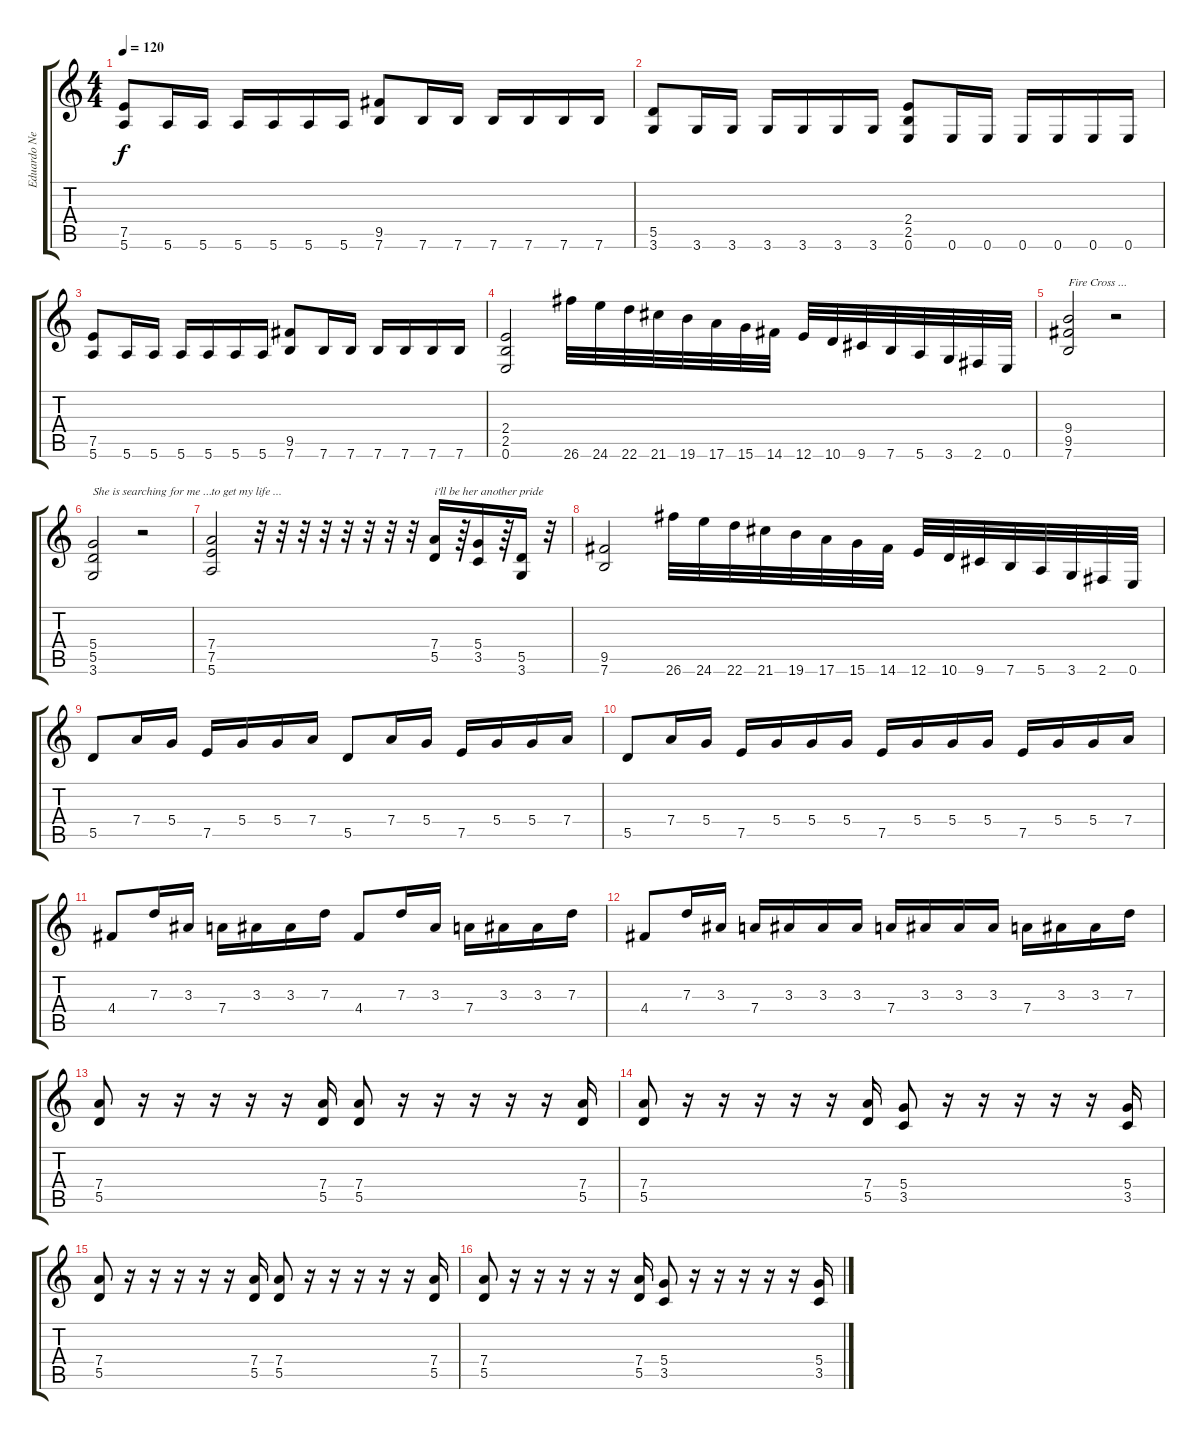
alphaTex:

\track ("Eduardo Neves (Guitar)" "Eduardo Ne") {instrument overdrivenguitar}
\staff {score tabs}
\tuning (E4 B3 G3 D3 A2 E2) {hide}
\ts (4 4)
\tempo 120
\clef g2
\ks c
(7.5 5.6).8{dy f} 5.6.16 5.6.16 5.6.16 5.6.16 5.6.16 5.6.16 (9.5 7.6).8 7.6.16 7.6.16 7.6.16 7.6.16 7.6.16 7.6.16 |
(5.5 3.6).8 3.6.16 3.6.16 3.6.16 3.6.16 3.6.16 3.6.16 (2.4 2.5 0.6).8 0.6.16 0.6.16 0.6.16 0.6.16 0.6.16 0.6.16 |
(7.5 5.6).8 5.6.16 5.6.16 5.6.16 5.6.16 5.6.16 5.6.16 (9.5 7.6).8 7.6.16 7.6.16 7.6.16 7.6.16 7.6.16 7.6.16 |
(2.4 2.5 0.6).2 26.6.32 24.6.32 22.6.32 21.6.32 19.6.32 17.6.32 15.6.32 14.6.32 12.6.32 10.6.32 9.6.32 7.6.32 5.6.32 3.6.32 2.6.32 0.6.32 |
(9.4 9.5 7.6).2{txt "Fire Cross ..."} r.2 |
(5.4 5.5 3.6).2{txt "She is searching for me ..."} r.2 |
(7.4 7.5 5.6).2{txt "to get my life ..."} r.32 r.32 r.32 r.32 r.32 r.32 r.32 r.32 (7.4 5.5).16{txt "i'll be her another pride"} r.64 (5.4 3.5).16 r.64 (5.5 3.6).16 r.32 |
(9.5 7.6).2 26.6.32 24.6.32 22.6.32 21.6.32 19.6.32 17.6.32 15.6.32 14.6.32 12.6.32 10.6.32 9.6.32 7.6.32 5.6.32 3.6.32 2.6.32 0.6.32 |
5.5.8 7.4.16 5.4.16 7.5.16 5.4.16 5.4.16 7.4.16 5.5.8 7.4.16 5.4.16 7.5.16 5.4.16 5.4.16 7.4.16 |
5.5.8 7.4.16 5.4.16 7.5.16 5.4.16 5.4.16 5.4.16 7.5.16 5.4.16 5.4.16 5.4.16 7.5.16 5.4.16 5.4.16 7.4.16 |
4.4.8 7.3.16 3.3.16 7.4.16 3.3.16 3.3.16 7.3.16 4.4.8 7.3.16 3.3.16 7.4.16 3.3.16 3.3.16 7.3.16 |
4.4.8 7.3.16 3.3.16 7.4.16 3.3.16 3.3.16 3.3.16 7.4.16 3.3.16 3.3.16 3.3.16 7.4.16 3.3.16 3.3.16 7.3.16 |
(7.4 5.5).8 r.16 r.16 r.16 r.16 r.16 (7.4 5.5).16 (7.4 5.5).8 r.16 r.16 r.16 r.16 r.16 (7.4 5.5).16 |
(7.4 5.5).8 r.16 r.16 r.16 r.16 r.16 (7.4 5.5).16 (5.4 3.5).8 r.16 r.16 r.16 r.16 r.16 (5.4 3.5).16 |
(7.4 5.5).8 r.16 r.16 r.16 r.16 r.16 (7.4 5.5).16 (7.4 5.5).8 r.16 r.16 r.16 r.16 r.16 (7.4 5.5).16 |
(7.4 5.5).8 r.16 r.16 r.16 r.16 r.16 (7.4 5.5).16 (5.4 3.5).8 r.16 r.16 r.16 r.16 r.16 (5.4 3.5).16
